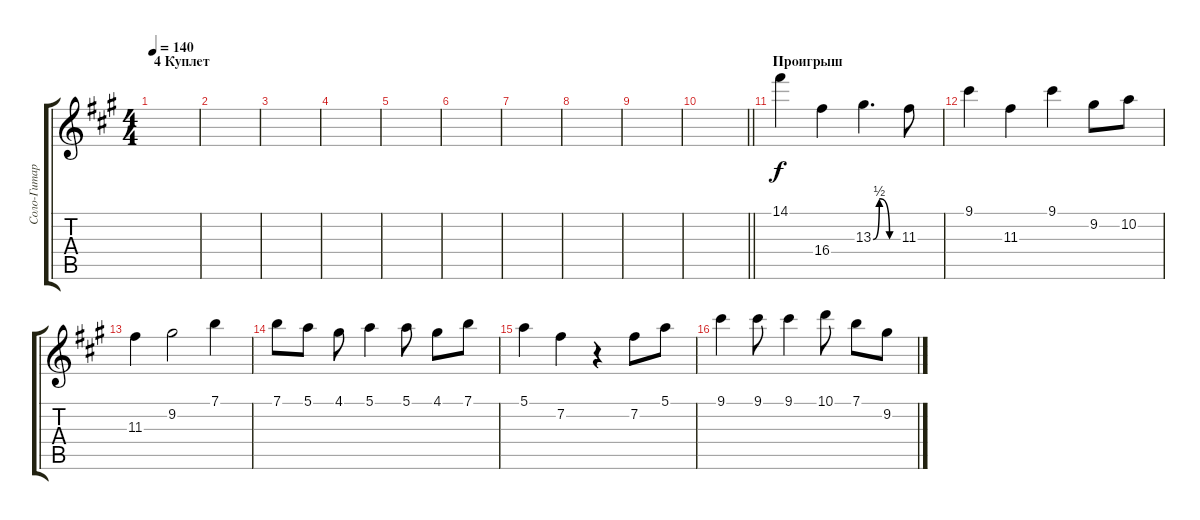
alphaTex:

\track ("Соло-Гитара" "Соло-Гитар") {instrument electricguitarjazz}
\staff {score tabs}
\tuning (E4 B3 G3 D3 A2 E2) {hide}
\ts (4 4)
\section ("" "4 Куплет")
\tempo 140
\clef g2
\ks f#minor
|
|
|
|
|
|
|
|
|
\barLineRight lightlight
|
\section ("" "Проигрыш")
14.1.4 16.4.4 13.3{be (custom 0 0 15 2 40 0 60 0)}.4{d} 11.3.8 |
9.1.4 11.3.4 9.1.4 9.2.8 10.2.8 |
11.3.4 9.2.2 7.1.4 |
7.1.8 5.1.8 4.1.8 5.1.4 5.1.8 4.1.8 7.1.8 |
5.1.4 7.2.4 r.4 7.2.8 5.1.8 |
9.1.4 9.1.8 9.1.4 10.1.8 7.1.8 9.2.8
